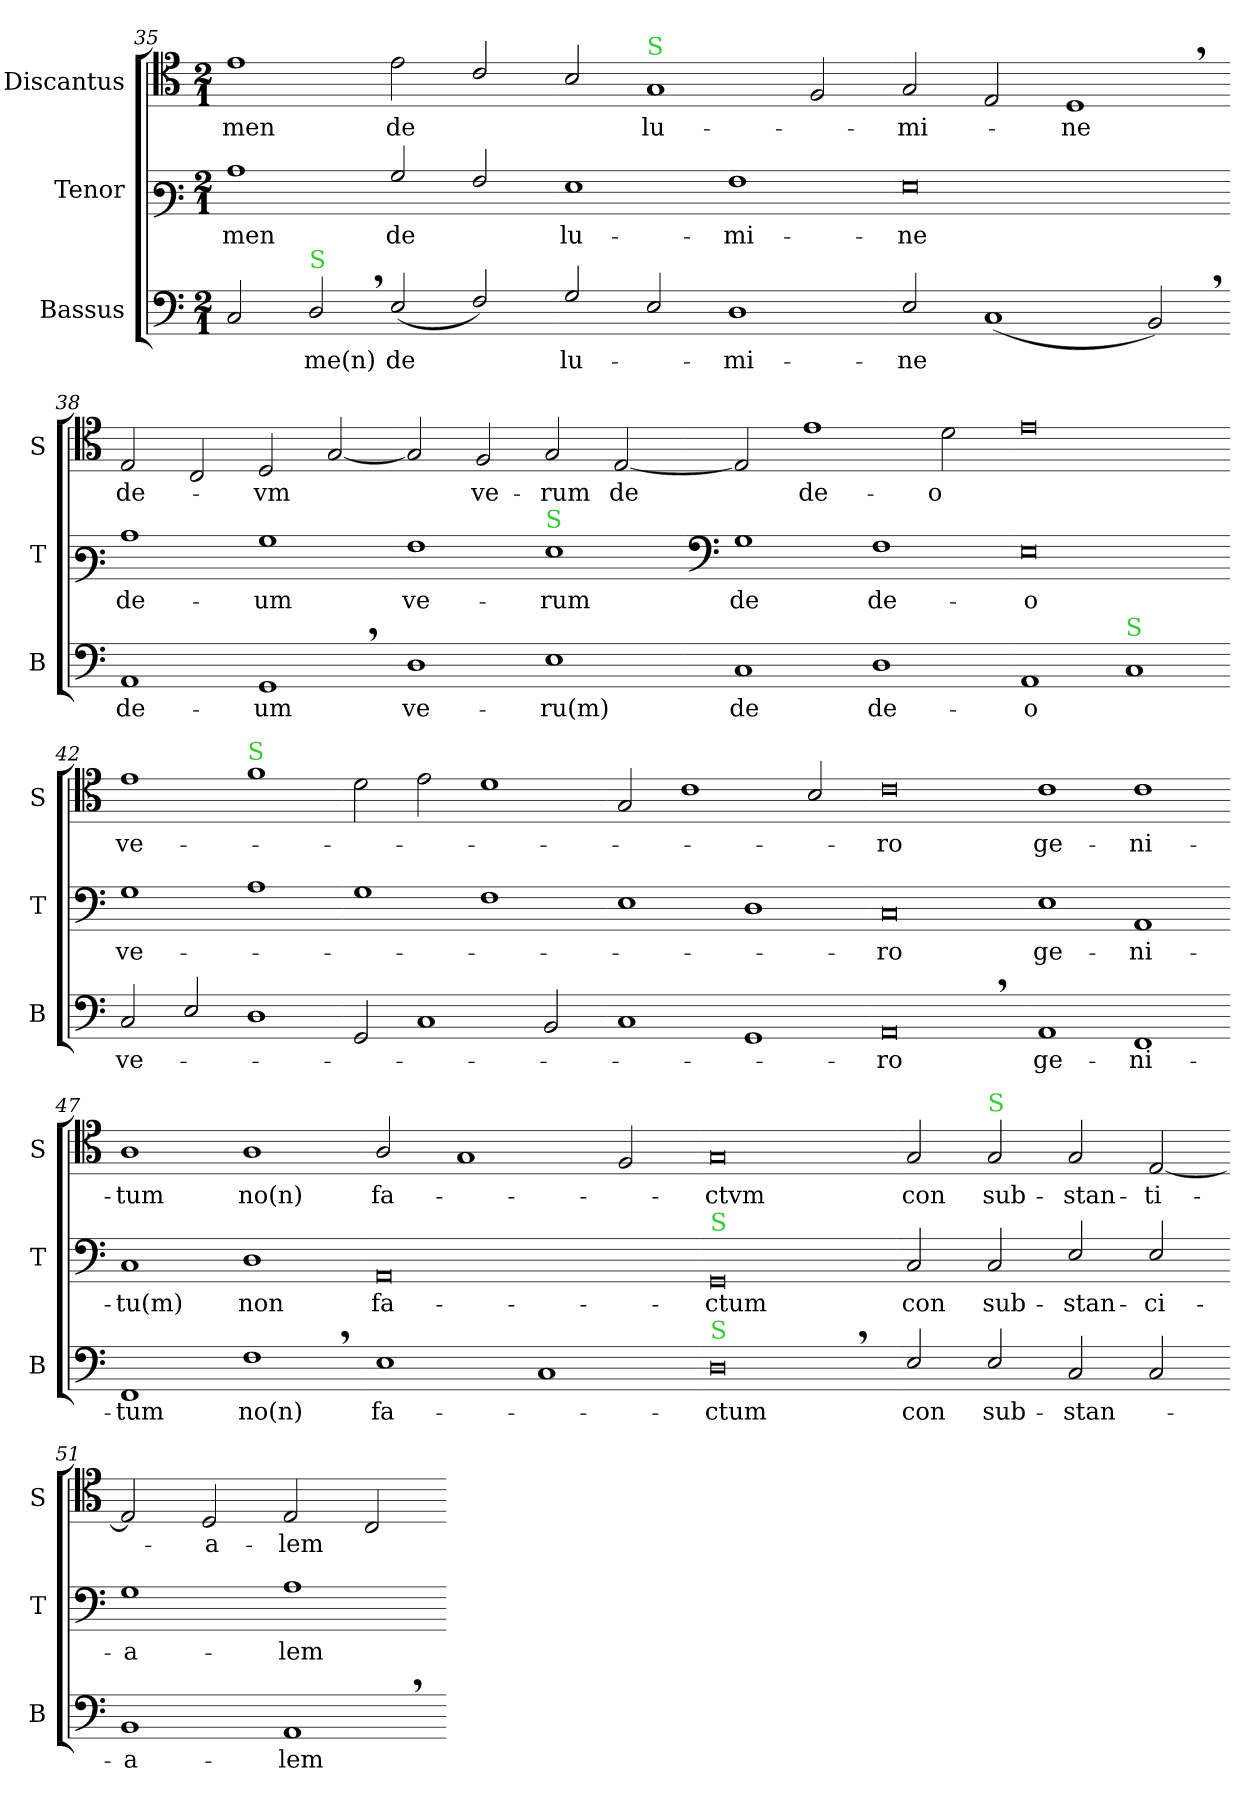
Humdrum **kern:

**kern	**text	**kern	**text	**kern	**text
*part3	*part3	*part2	*part2	*part1	*part1
*staff3	*staff3	*staff2	*staff2	*staff1	*staff1
*I"Bassus	*	*I"Tenor	*	*I"Discantus	*
*I'B	*	*I'T	*	*I'S	*
*clefF4	*	*clefF3	*	*clefC4	*
*k[]	*	*k[]	*	*k[]	*
*C:	*	*C:	*	*C:	*
*M2/1	*	*M2/1	*	*M2/1	*
=35	=35	=35	=35	=35	=35
2C/	.	1c	-men	1e	-men
!LO:TX:a:color=limegreen:t=S	!	!	!	!	!
2D,/	-me(n)	.	.	.	.
(>2E/	de	2B/	de	2e\	de
2F/)	.	2A/	.	2c/	.
=36-	=36-	=36-	=36-	=36-	=36-
2G/	lu-	1G	lu-	2B/	.
!	!	!	!	!LO:TX:a:color=limegreen:t=S	!
2E/	.	.	.	1G	lu-
1D	-mi-	1A	-mi-	.	.
.	.	.	.	2F/	.
=37-	=37-	=37-	=37-	=37-	=37-
2E/	-ne	0G	-ne	2G/	-mi-
(>1C	.	.	.	2E/	.
.	.	.	.	1D,	-ne
2BB,/)	.	.	.	.	.
=38-	=38-	=38-	=38-	=38-	=38-
1AA	de-	1c	de-	2E/	de-
.	.	.	.	2C/	.
1GG,	-um	1B	-um	2D/	-vm
.	.	.	.	[2G/	.
=39-	=39-	=39-	=39-	=39-	=39-
1D	ve-	1A	ve-	2G/]	.
.	.	.	.	2F/	ve-
!	!	!LO:TX:a:color=limegreen:t=S	!	!	!
1E	-ru(m)	1G	-rum	2G/	-rum
.	.	.	.	[2E/	de
=40-	=40-	=40-	=40-	=40-	=40-
*	*	*clefF4	*	*	*
1C	de	1G	de	2E/]	.
.	.	.	.	1e	de-
1D	de-	1F	de-	.	.
.	.	.	.	2d\	-o
=41-	=41-	=41-	=41-	=41-	=41-
1AA	-o	0E	-o	0e	.
!LO:TX:a:color=limegreen:t=S	!	!	!	!	!
1C	.	.	.	.	.
=42-	=42-	=42-	=42-	=42-	=42-
2C/	ve-	1G	ve-	1e	ve-
2E/	.	.	.	.	.
!	!	!	!	!LO:TX:a:color=limegreen:t=S	!
1D	.	1A	.	1f	.
=43-	=43-	=43-	=43-	=43-	=43-
2GG/	.	1G	.	2d\	.
1C	.	.	.	2e\	.
.	.	1F	.	1d	.
2BB/	.	.	.	.	.
=44-	=44-	=44-	=44-	=44-	=44-
1C	.	1E	.	2G/	.
.	.	.	.	1c	.
1GG	.	1D	.	.	.
.	.	.	.	2B/	.
=45-	=45-	=45-	=45-	=45-	=45-
0AA,	-ro	0C	-ro	0c	-ro
=46-	=46-	=46-	=46-	=46-	=46-
1AA	ge-	1E	ge-	1c	ge-
1FF	-ni-	1AA	-ni-	1c	-ni-
=47-	=47-	=47-	=47-	=47-	=47-
1FF	-tum	1C	-tu(m)	1A	-tum
1F,	no(n)	1D	non	1A	no(n)
=48-	=48-	=48-	=48-	=48-	=48-
1E	fa-	0AA	fa-	2A/	fa-
.	.	.	.	1G	.
1C	.	.	.	.	.
.	.	.	.	2F/	.
=49-	=49-	=49-	=49-	=49-	=49-
!	!	!LO:TX:a:color=limegreen:t=S	!	!	!
!LO:TX:a:color=limegreen:t=S	!	!	!	!	!
0D,	-ctum	0GG	-ctum	0G	-ctvm
=50-	=50-	=50-	=50-	=50-	=50-
2E/	con	2C/	con	2G/	con
!	!	!	!	!LO:TX:a:color=limegreen:t=S	!
2E/	sub-	2C/	sub-	2G/	sub-
2C/	-stan-	2E/	-stan-	2G/	-stan-
2C/	.	2E/	-ci-	[2E/	-ti-
=51-	=51-	=51-	=51-	=51-	=51-
1BB	-a-	1G	-a-	2E/]	.
.	.	.	.	2D/	-a-
1AA,	-lem	1A	-lem	2E/	-lem
.	.	.	.	2C/	.
=-	=-	=-	=-	=-	=-
*-	*-	*-	*-	*-	*-
